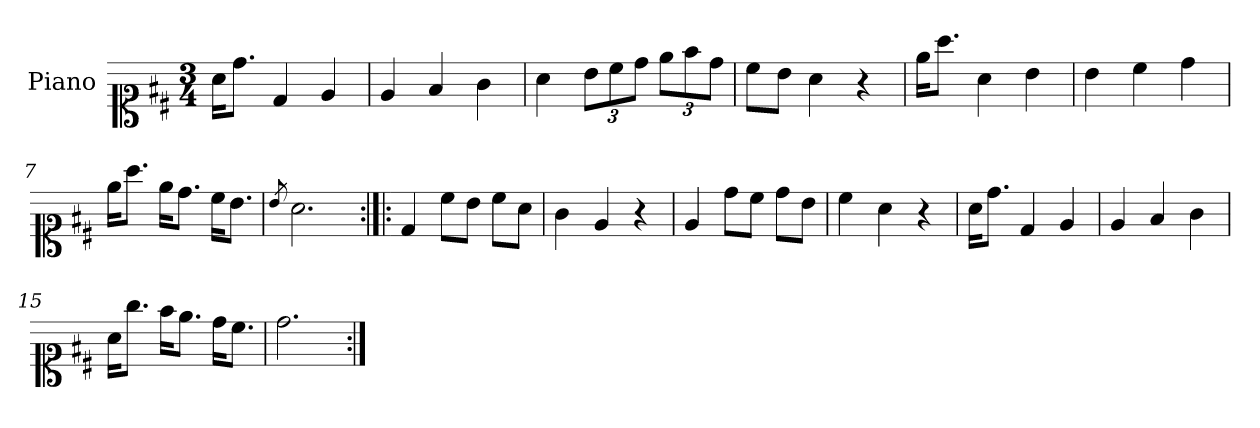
**kern
*part1
*staff1
*I"Piano
*I'Pno.
*clefC1
*k[f#c#]
*M3/4
=1
16a\KL
8.dd\J
4d/
4e/
=2
4e/
4f#/
4g\
=3
4a\
*Xbrackettup
12b\L
12cc#\
12dd\J
12ee\L
12ff#\
12dd\J
=4
8cc#\L
8b\J
4a\
4r
=5
16ee\KL
8.aa\J
4a\
4b\
=6
4b\
4cc#\
4dd\
=7
16ee\KL
8.aa\J
16ee\KL
8.dd\J
16cc#\KL
8.b\J
=8
8qb/
2.a\
=9:|!|:
4d/
8cc#\L
8b\J
8cc#\L
8a\J
=10
4g\
4e/
4r
=11
4e/
8dd\L
8cc#\J
8dd\L
8b\J
=12
4cc#\
4a\
4r
=13
16a\KL
8.dd\J
4d/
4e/
=14
4e/
4f#/
4g\
=15
16a\KL
8.gg\J
16ff#\KL
8.ee\J
16dd\KL
8.cc#\J
=16
2.dd\
=:|!
*-
